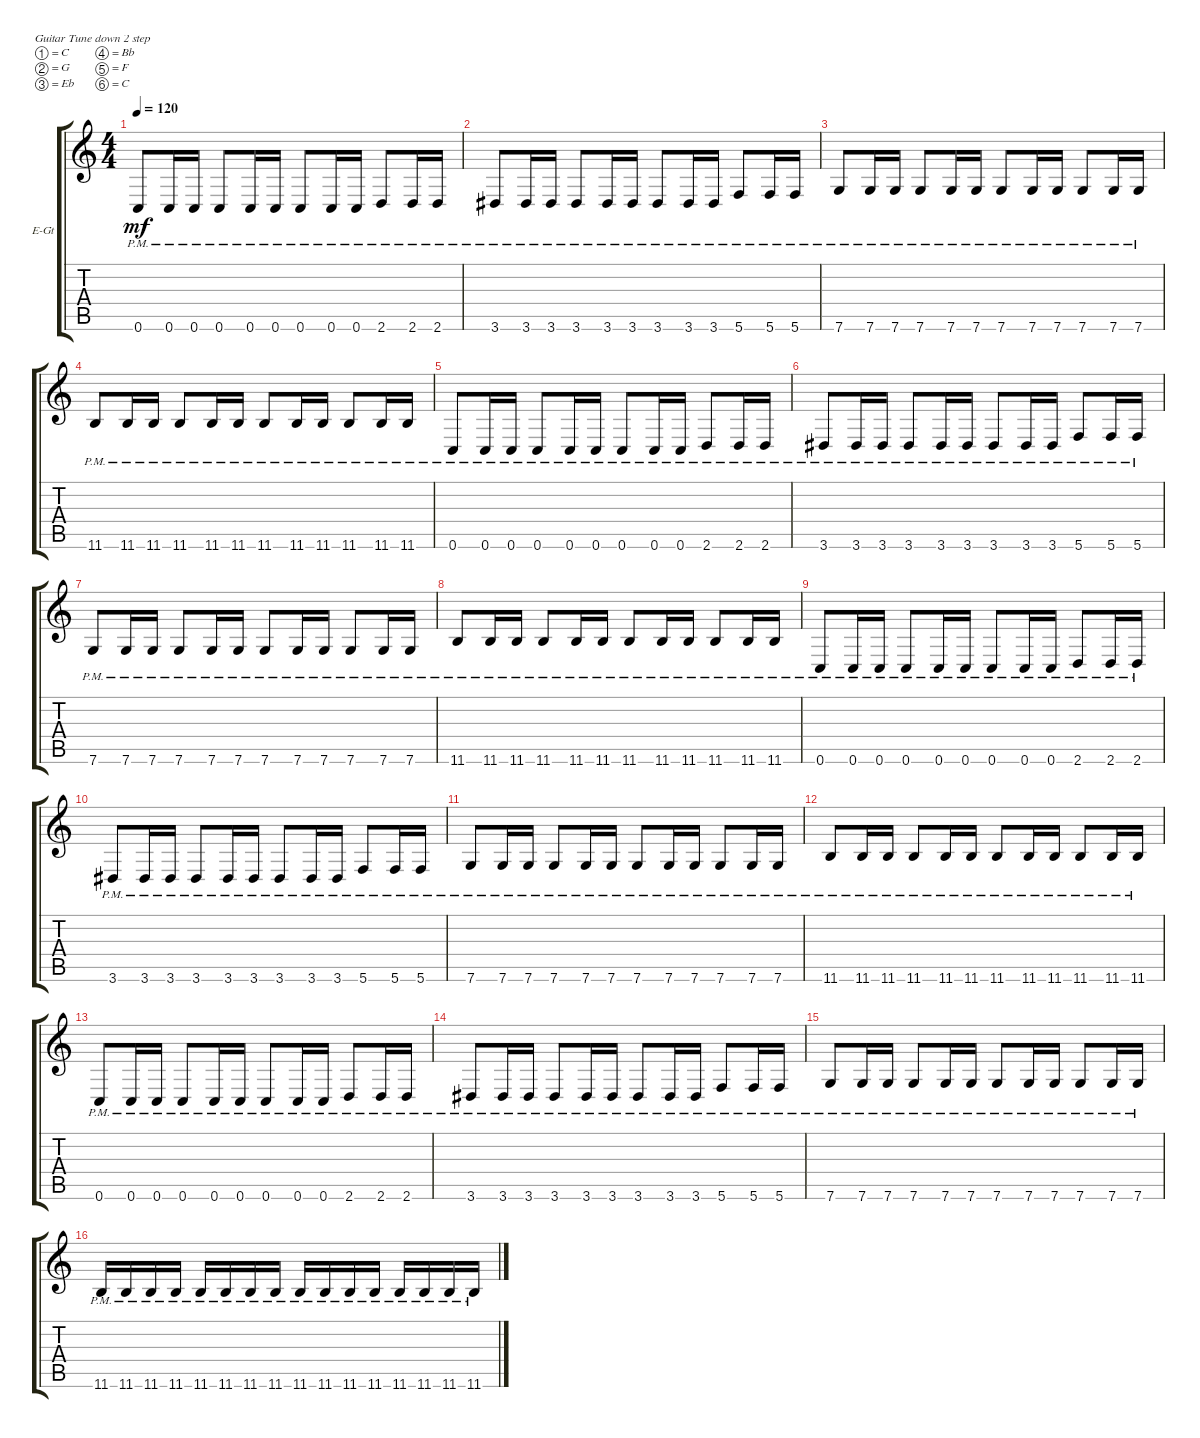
\bracketExtendMode groupsimilarinstruments
\firstSystemTrackNameOrientation horizontal
\otherSystemsTrackNameOrientation horizontal
\track ("Electric Guitar 2" "E-Gt") {instrument distortionguitar}
\staff {score tabs}
\tuning (C4 G3 Eb3 Bb2 F2 C2)
\ts (4 4)
\tempo 120
\clef g2
\ks c
0.6{pm}.8{dy mf} 0.6{pm}.16 0.6{pm}.16 0.6{pm}.8 0.6{pm}.16 0.6{pm}.16 0.6{pm}.8 0.6{pm}.16 0.6{pm}.16 2.6{pm}.8 2.6{pm}.16 2.6{pm}.16 |
3.6{pm}.8 3.6{pm}.16 3.6{pm}.16 3.6{pm}.8 3.6{pm}.16 3.6{pm}.16 3.6{pm}.8 3.6{pm}.16 3.6{pm}.16 5.6{pm}.8 5.6{pm}.16 5.6{pm}.16 |
7.6{pm}.8 7.6{pm}.16 7.6{pm}.16 7.6{pm}.8 7.6{pm}.16 7.6{pm}.16 7.6{pm}.8 7.6{pm}.16 7.6{pm}.16 7.6{pm}.8 7.6{pm}.16 7.6{pm}.16 |
11.6{pm}.8 11.6{pm}.16 11.6{pm}.16 11.6{pm}.8 11.6{pm}.16 11.6{pm}.16 11.6{pm}.8 11.6{pm}.16 11.6{pm}.16 11.6{pm}.8 11.6{pm}.16 11.6{pm}.16 |
0.6{pm}.8 0.6{pm}.16 0.6{pm}.16 0.6{pm}.8 0.6{pm}.16 0.6{pm}.16 0.6{pm}.8 0.6{pm}.16 0.6{pm}.16 2.6{pm}.8 2.6{pm}.16 2.6{pm}.16 |
3.6{pm}.8 3.6{pm}.16 3.6{pm}.16 3.6{pm}.8 3.6{pm}.16 3.6{pm}.16 3.6{pm}.8 3.6{pm}.16 3.6{pm}.16 5.6{pm}.8 5.6{pm}.16 5.6{pm}.16 |
7.6{pm}.8 7.6{pm}.16 7.6{pm}.16 7.6{pm}.8 7.6{pm}.16 7.6{pm}.16 7.6{pm}.8 7.6{pm}.16 7.6{pm}.16 7.6{pm}.8 7.6{pm}.16 7.6{pm}.16 |
11.6{pm}.8 11.6{pm}.16 11.6{pm}.16 11.6{pm}.8 11.6{pm}.16 11.6{pm}.16 11.6{pm}.8 11.6{pm}.16 11.6{pm}.16 11.6{pm}.8 11.6{pm}.16 11.6{pm}.16 |
0.6{pm}.8 0.6{pm}.16 0.6{pm}.16 0.6{pm}.8 0.6{pm}.16 0.6{pm}.16 0.6{pm}.8 0.6{pm}.16 0.6{pm}.16 2.6{pm}.8 2.6{pm}.16 2.6{pm}.16 |
3.6{pm}.8 3.6{pm}.16 3.6{pm}.16 3.6{pm}.8 3.6{pm}.16 3.6{pm}.16 3.6{pm}.8 3.6{pm}.16 3.6{pm}.16 5.6{pm}.8 5.6{pm}.16 5.6{pm}.16 |
7.6{pm}.8 7.6{pm}.16 7.6{pm}.16 7.6{pm}.8 7.6{pm}.16 7.6{pm}.16 7.6{pm}.8 7.6{pm}.16 7.6{pm}.16 7.6{pm}.8 7.6{pm}.16 7.6{pm}.16 |
11.6{pm}.8 11.6{pm}.16 11.6{pm}.16 11.6{pm}.8 11.6{pm}.16 11.6{pm}.16 11.6{pm}.8 11.6{pm}.16 11.6{pm}.16 11.6{pm}.8 11.6{pm}.16 11.6{pm}.16 |
0.6{pm}.8 0.6{pm}.16 0.6{pm}.16 0.6{pm}.8 0.6{pm}.16 0.6{pm}.16 0.6{pm}.8 0.6{pm}.16 0.6{pm}.16 2.6{pm}.8 2.6{pm}.16 2.6{pm}.16 |
3.6{pm}.8 3.6{pm}.16 3.6{pm}.16 3.6{pm}.8 3.6{pm}.16 3.6{pm}.16 3.6{pm}.8 3.6{pm}.16 3.6{pm}.16 5.6{pm}.8 5.6{pm}.16 5.6{pm}.16 |
7.6{pm}.8 7.6{pm}.16 7.6{pm}.16 7.6{pm}.8 7.6{pm}.16 7.6{pm}.16 7.6{pm}.8 7.6{pm}.16 7.6{pm}.16 7.6{pm}.8 7.6{pm}.16 7.6{pm}.16 |
11.6{pm}.16 11.6{pm}.16 11.6{pm}.16 11.6{pm}.16 11.6{pm}.16 11.6{pm}.16 11.6{pm}.16 11.6{pm}.16 11.6{pm}.16 11.6{pm}.16 11.6{pm}.16 11.6{pm}.16 11.6{pm}.16 11.6{pm}.16 11.6{pm}.16 11.6{pm}.16
